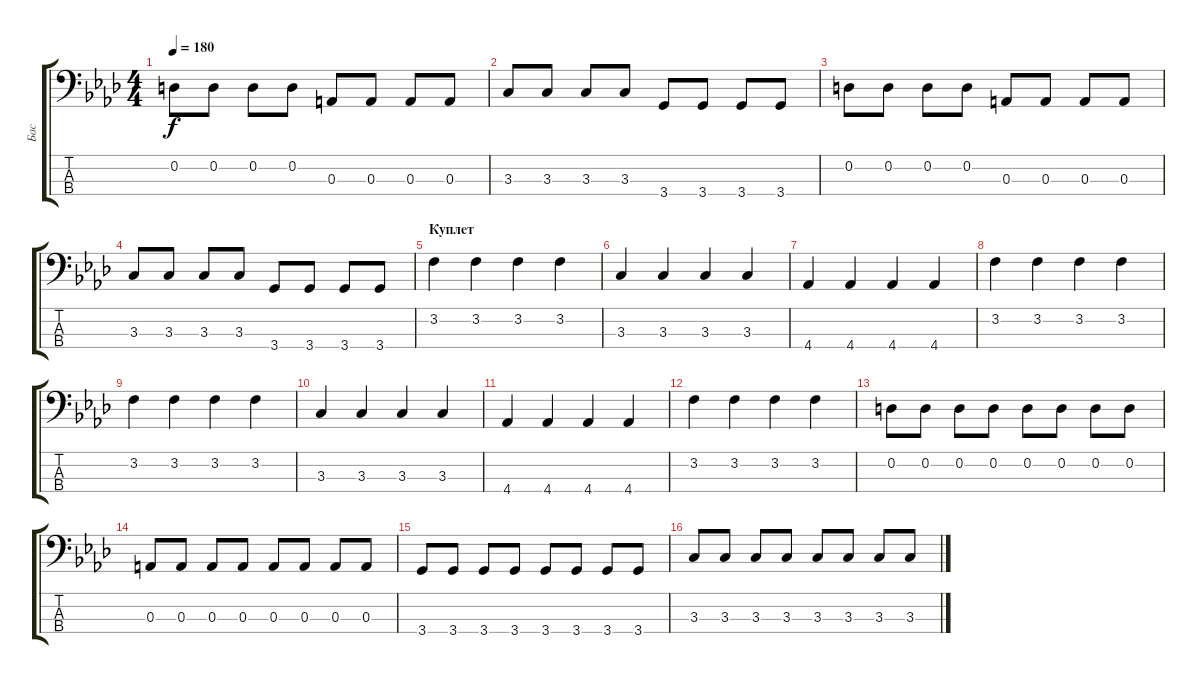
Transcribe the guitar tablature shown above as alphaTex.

\track ("Бас" "Бас") {instrument acousticbass}
\staff {score tabs}
\tuning (G2 D2 A1 E1) {hide}
\ts (4 4)
\tempo 180
\clef f4
\ks ab
0.2.8{dy f} 0.2.8 0.2.8 0.2.8 0.3.8 0.3.8 0.3.8 0.3.8 |
3.3.8 3.3.8 3.3.8 3.3.8 3.4.8 3.4.8 3.4.8 3.4.8 |
0.2.8 0.2.8 0.2.8 0.2.8 0.3.8 0.3.8 0.3.8 0.3.8 |
3.3.8 3.3.8 3.3.8 3.3.8 3.4.8 3.4.8 3.4.8 3.4.8 |
\section ("" "Куплет")
3.2.4 3.2.4 3.2.4 3.2.4 |
3.3.4 3.3.4 3.3.4 3.3.4 |
4.4.4 4.4.4 4.4.4 4.4.4 |
3.2.4 3.2.4 3.2.4 3.2.4 |
3.2.4 3.2.4 3.2.4 3.2.4 |
3.3.4 3.3.4 3.3.4 3.3.4 |
4.4.4 4.4.4 4.4.4 4.4.4 |
3.2.4 3.2.4 3.2.4 3.2.4 |
0.2.8 0.2.8 0.2.8 0.2.8 0.2.8 0.2.8 0.2.8 0.2.8 |
0.3.8 0.3.8 0.3.8 0.3.8 0.3.8 0.3.8 0.3.8 0.3.8 |
3.4.8 3.4.8 3.4.8 3.4.8 3.4.8 3.4.8 3.4.8 3.4.8 |
3.3.8 3.3.8 3.3.8 3.3.8 3.3.8 3.3.8 3.3.8 3.3.8
